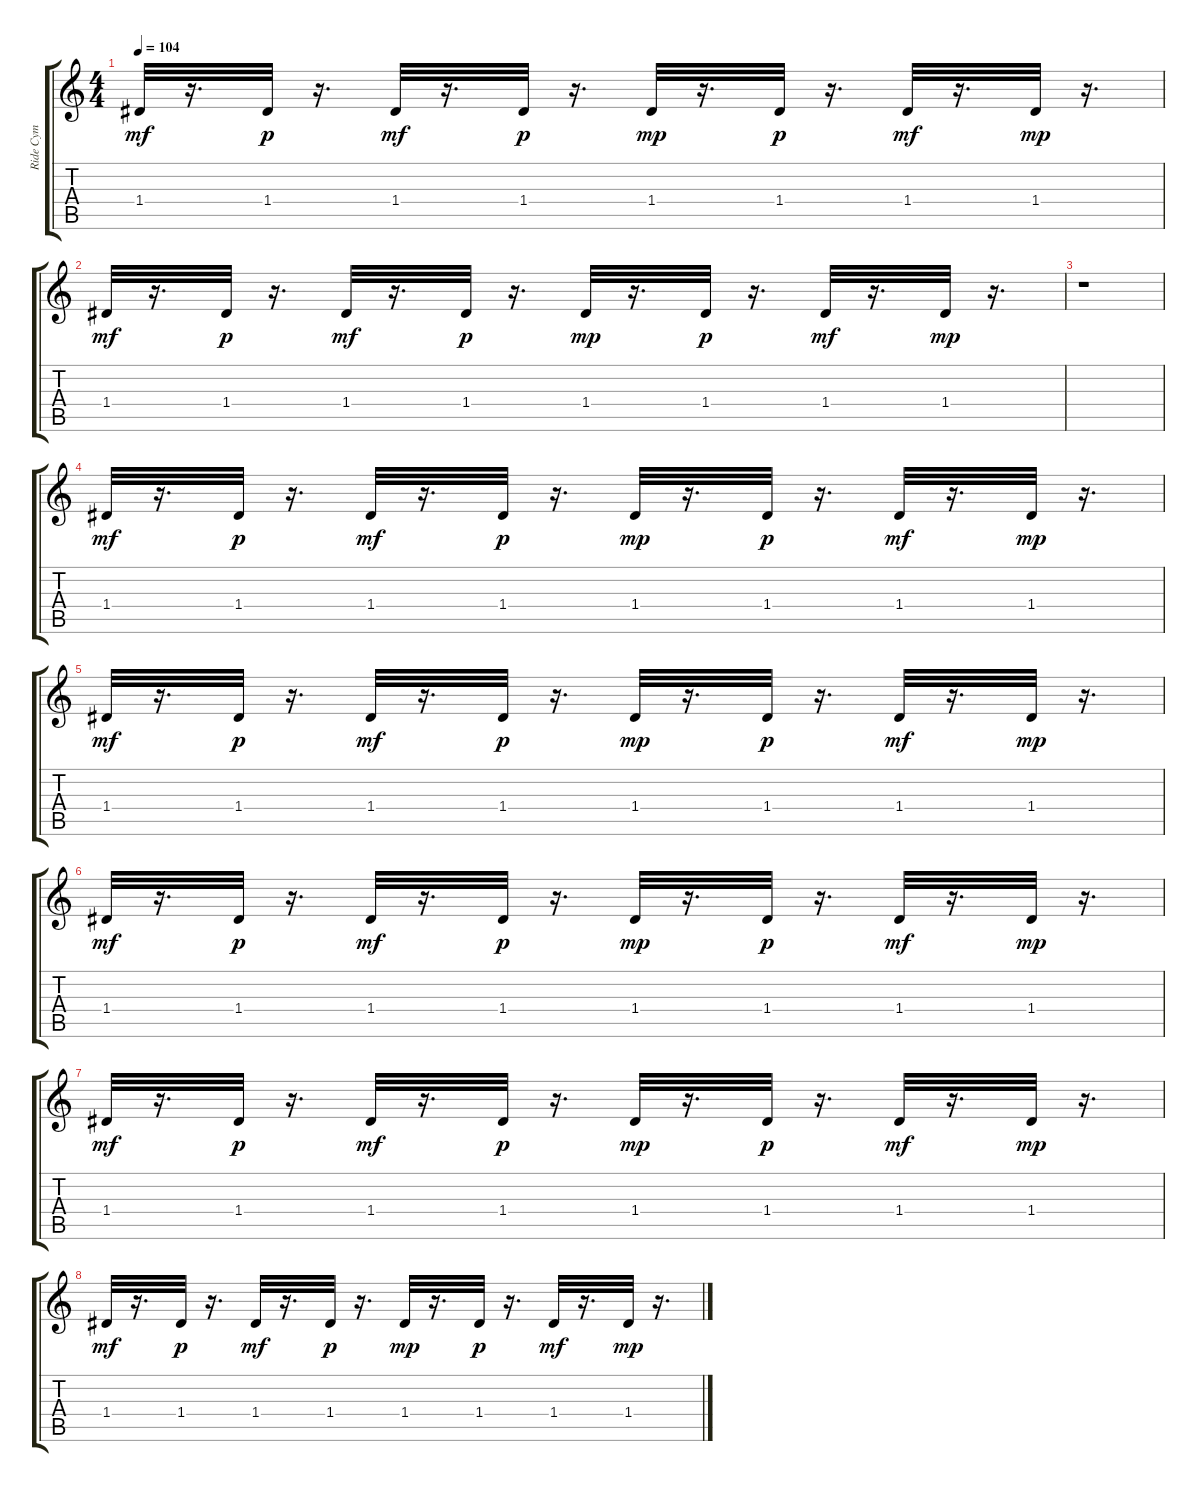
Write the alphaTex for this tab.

\track ("  Ride Cymbal 1" "  Ride Cym") {instrument acousticguitarsteel}
\staff {score tabs}
\tuning (E4 B3 G3 D3 A2 E2) {hide}
\ts (4 4)
\tempo 104
\clef g2
\ks c
1.4.32{dy mf} r.16{d} 1.4.32{dy p} r.16{d} 1.4.32{dy mf} r.16{d} 1.4.32{dy p} r.16{d} 1.4.32{dy mp} r.16{d} 1.4.32{dy p} r.16{d} 1.4.32{dy mf} r.16{d} 1.4.32{dy mp} r.16{d} |
1.4.32{dy mf} r.16{d} 1.4.32{dy p} r.16{d} 1.4.32{dy mf} r.16{d} 1.4.32{dy p} r.16{d} 1.4.32{dy mp} r.16{d} 1.4.32{dy p} r.16{d} 1.4.32{dy mf} r.16{d} 1.4.32{dy mp} r.16{d} |
r.1 |
1.4.32{dy mf} r.16{d} 1.4.32{dy p} r.16{d} 1.4.32{dy mf} r.16{d} 1.4.32{dy p} r.16{d} 1.4.32{dy mp} r.16{d} 1.4.32{dy p} r.16{d} 1.4.32{dy mf} r.16{d} 1.4.32{dy mp} r.16{d} |
1.4.32{dy mf} r.16{d} 1.4.32{dy p} r.16{d} 1.4.32{dy mf} r.16{d} 1.4.32{dy p} r.16{d} 1.4.32{dy mp} r.16{d} 1.4.32{dy p} r.16{d} 1.4.32{dy mf} r.16{d} 1.4.32{dy mp} r.16{d} |
1.4.32{dy mf} r.16{d} 1.4.32{dy p} r.16{d} 1.4.32{dy mf} r.16{d} 1.4.32{dy p} r.16{d} 1.4.32{dy mp} r.16{d} 1.4.32{dy p} r.16{d} 1.4.32{dy mf} r.16{d} 1.4.32{dy mp} r.16{d} |
1.4.32{dy mf} r.16{d} 1.4.32{dy p} r.16{d} 1.4.32{dy mf} r.16{d} 1.4.32{dy p} r.16{d} 1.4.32{dy mp} r.16{d} 1.4.32{dy p} r.16{d} 1.4.32{dy mf} r.16{d} 1.4.32{dy mp} r.16{d} |
1.4.32{dy mf} r.16{d} 1.4.32{dy p} r.16{d} 1.4.32{dy mf} r.16{d} 1.4.32{dy p} r.16{d} 1.4.32{dy mp} r.16{d} 1.4.32{dy p} r.16{d} 1.4.32{dy mf} r.16{d} 1.4.32{dy mp} r.16{d}
